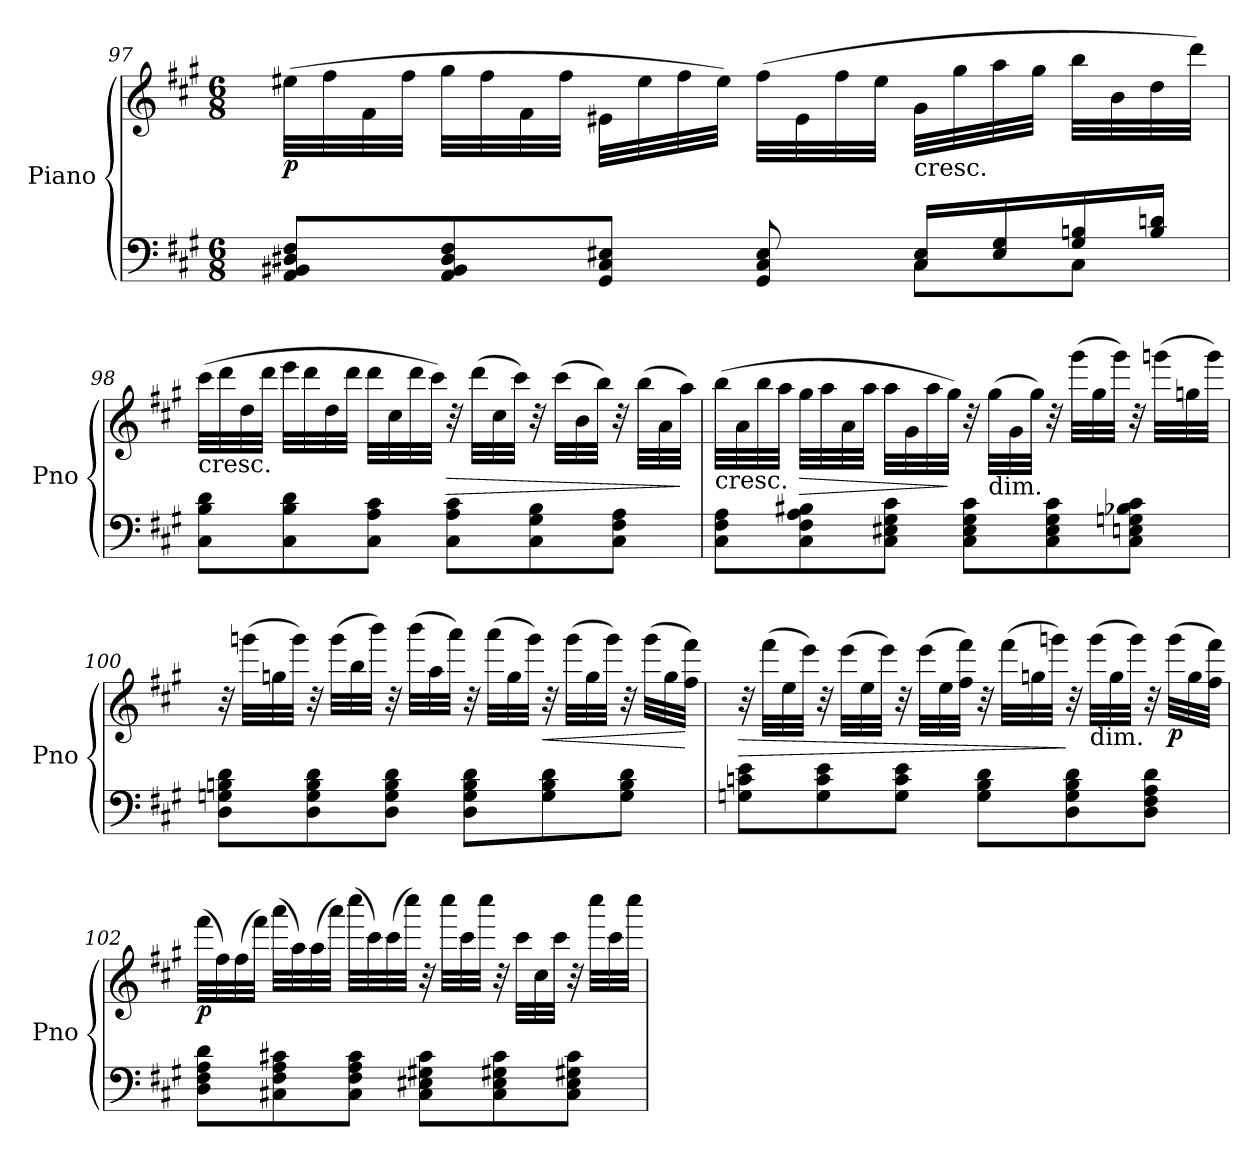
**kern	**kern	**dynam
*part1	*part1	*part1
*staff2	*staff1	*staff1/2
*I"Piano	*	*
*I'Pno	*	*
!!LO:PB:g=z
*clefF4	*clefG2	*
*k[f#c#g#]	*k[f#c#g#]	*
*A:	*A:	*
*M6/8	*M6/8	*
=97	=97	=97
*^	*	*
!	!	!	!LO:DY:b
8AA/ 8BB#X/ 8D#X/ 8F#/L	2ryy	(32ee#X\LLL	p
.	.	32ff#\	.
.	.	32f#\	.
.	.	32ff#\JJJ	.
8AA/ 8BB#/ 8D#/ 8F#/	.	32gg#\LLL	.
.	.	32ff#\	.
.	.	32f#\	.
.	.	32ff#\JJJ	.
8GG#/ 8C#/ 8E#X/J	.	32e#X\LLL	.
.	.	32ee#\	.
.	.	32ff#\	.
.	.	32ee#\JJJ)	.
8GG#/ 8C#/ 8E#/	.	(32ff#\LLL	.
.	.	32e#\	.
.	.	32ff#\	.
.	.	32ee#\JJJ	.
!	!	!LO:TX:b:t=cresc.	!
16C#/ 16E#/LL	8C#\L	32g#\LLL	.
.	.	32gg#\	.
16E#/ 16G#/	.	32aa\	.
.	.	32gg#\JJJ	.
16G#/ 16Bn/	8C#\J	32bb\LLL	.
.	.	32b\	.
16B/ 16dn/JJ	.	32dd\	.
.	.	32ddd\JJJ)	.
*v	*v	*	*
=98	=98	=98
!	!LO:TX:b:t=cresc.	!
8C#\ 8B\ 8d\L	(32ccc#\LLL	.
.	32ddd\	.
.	32dd\	.
.	32ddd\JJJ	.
8C#\ 8B\ 8d\	32eee\LLL	.
.	32ddd\	.
.	32dd\	.
.	32ddd\JJJ	.
8C#\ 8A\ 8c#\J	32ddd\LLL	.
.	32cc#\	.
.	32ddd\	.
.	32ccc#\JJJ)	.
!	!	!LO:HP:b
8C#\ 8A\ 8c#\L	32r	>
.	(32ddd\LLL	.
.	32cc#\	.
.	32ccc#\JJJ)	.
8C#\ 8G#\ 8B\	32r	.
.	(32ccc#\LLL	.
.	32b\	.
.	32bb\JJJ)	.
8C#\ 8F#\ 8A\J	32r	.
.	(32bb\LLL	.
.	32a\	.
.	32aa\JJJ)	]
!!LO:LB:g=z
=99	=99	=99
!	!LO:TX:b:t=cresc.	!
8C#\ 8F#\ 8A\L	(32bb\LLL	.
.	32a\	.
.	32bb\	.
.	32aa\JJJ	.
!	!	!LO:HP:b
8C#\ 8F#\ 8A\ 8B#X\	32gg#\LLL	>
.	32aa\	.
.	32a\	.
.	32aa\JJJ	.
8C#\ 8E#X\ 8G#\ 8c#\J	32aa\LLL	.
.	32g#\	.
.	32aa\	.
.	32gg#\JJJ)	]
8C#\ 8E#\ 8G#\ 8c#\L	32r	.
!	!LO:TX:b:t=dim.	!
.	(32gg#\LLL	.
.	32g#\	.
.	32gg#\JJJ)	.
8C#\ 8E#\ 8G#\ 8c#\	32r	.
.	(32ggg#\LLL	.
.	32gg#\	.
.	32ggg#\JJJ)	.
8C#\ 8En\ 8Gn\ 8B-X\ 8c#\J	32r	.
.	(32gggn\LLL	.
.	32ggn\	.
.	32ggg\JJJ)	.
=100	=100	=100
8D\ 8Gn\ 8Bn\ 8d\L	32r	.
.	(32gggn\LLL	.
.	32ggn\	.
.	32ggg\JJJ)	.
8D\ 8G\ 8B\ 8d\	32r	.
.	(32ggg\LLL	.
.	32bb\	.
.	32bbb\JJJ)	.
8D\ 8G\ 8B\ 8d\J	32r	.
.	(32bbb\LLL	.
.	32aa\	.
.	32aaa\JJJ)	.
8D\ 8G\ 8B\ 8d\L	32r	.
.	(32aaa\LLL	.
.	32gg\	.
.	32ggg\JJJ)	.
!	!	!LO:HP:b
8G\ 8B\ 8d\	32r	<
.	(32ggg\LLL	.
.	32gg\	.
.	32ggg\JJJ)	.
8G\ 8B\ 8d\J	32r	.
.	(32ggg\LLL	.
.	32gg\	.
.	32ff#\ 32fff#\JJJ)	[
!!LO:LB:g=z
=101	=101	=101
!	!	!LO:HP:b
8Gn\ 8cn\ 8e\L	32r	>
.	(32fff#\LLL	.
.	32ee\	.
.	32eee\JJJ)	.
8G\ 8c\ 8e\	32r	.
.	(32eee\LLL	.
.	32ee\	.
.	32eee\JJJ)	.
8G\ 8c\ 8e\J	32r	.
.	(32eee\LLL	.
.	32ee\	.
.	32ff#\ 32fff#\JJJ)	.
8G\ 8B\ 8d\L	32r	.
.	(32fff#\LLL	.
.	32ggn\	.
.	32gggn\JJJ)	.
8D\ 8G\ 8B\ 8d\	32r	]
!	!LO:TX:b:t=dim.	!
.	(32ggg\LLL	.
.	32gg\	.
.	32ggg\JJJ)	.
8D\ 8F#\ 8A\ 8d\J	32r	.
!	!	!LO:DY:b
.	(32ggg\LLL	p
.	32gg\	.
.	32ff#\ 32fff#\JJJ)	.
=102	=102	=102
!	!	!LO:DY:b
8D\ 8F#\ 8A\ 8d\L	(32fff#\LLL	p
.	32ff#\)	.
.	(32ff#\	.
.	32fff#\JJJ)	.
8C#X\ 8F#\ 8A\ 8c#X\	(32aaa\LLL	.
.	32aa\)	.
.	(32aa\	.
.	32aaa\JJJ)	.
8C#\ 8F#\ 8A\ 8c#\J	(32cccc#\LLL	.
.	32ccc#\)	.
.	(32ccc#\	.
.	32cccc#\JJJ)	.
8C#\ 8E#X\ 8G#X\ 8c#\L	32r	.
.	32cccc#\LLL	.
.	32ccc#\	.
.	32cccc#\JJJ	.
8C#\ 8E#\ 8G#X\ 8c#\	32r	.
.	32ccc#\LLL	.
.	32cc#\	.
.	32ccc#\JJJ	.
8C#\ 8E#\ 8G#X\ 8c#\J	32r	.
.	32cccc#\LLL	.
.	32ccc#\	.
.	32cccc#\JJJ	.
=	=	=
*-	*-	*-
